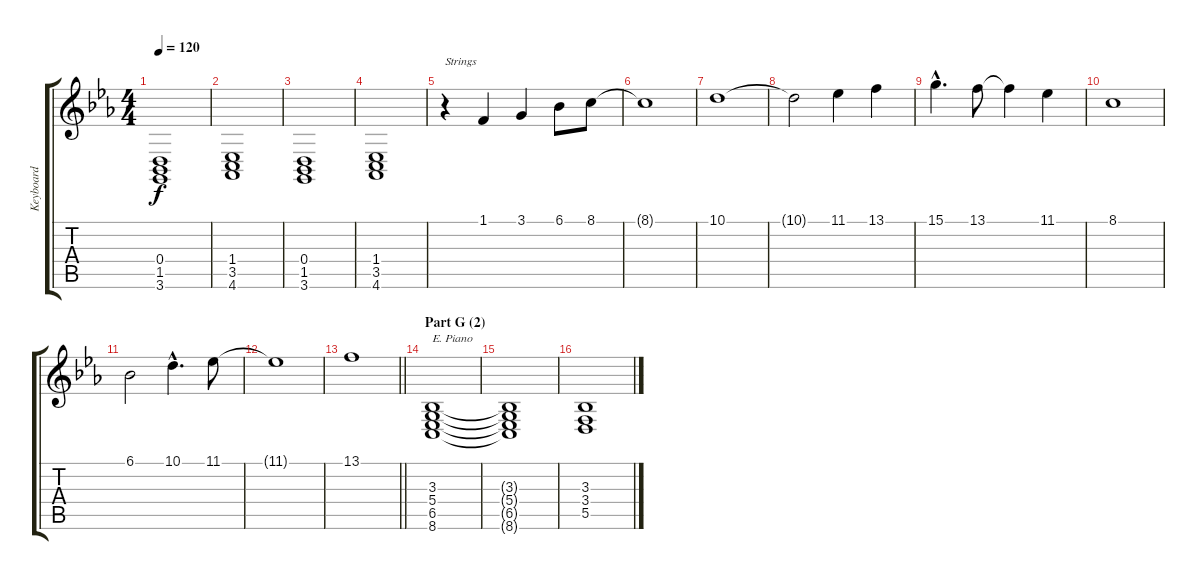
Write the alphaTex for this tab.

\track ("Keyboard" "Keyboard") {instrument rockorgan}
\staff {score tabs}
\tuning (E4 B3 G3 D3 A2 E2) {hide}
\ts (4 4)
\tempo 120
\clef g2
\ks eb
(0.4 1.5 3.6).1{dy f} |
(1.4 3.5 4.6).1 |
(0.4 1.5 3.6).1 |
(1.4 3.5 4.6).1 |
r.4{txt "Strings" instrument synthstrings1} 1.1.4 3.1.4 6.1.8 8.1.8 |
8.1{t}.1 |
10.1.1 |
10.1{t}.2 11.1.4 13.1.4 |
15.1{hac}.4{d} 13.1.8 13.1{t}.4 11.1.4 |
8.1.1 |
6.1.2 10.1{hac}.4{d} 11.1.8 |
11.1{t}.1 |
\barLineRight lightlight
13.1.1 |
\section ("" "Part G (2)")
(3.3 5.4 6.5 8.6).1{txt "E. Piano" instrument electricgrandpiano} |
(3.3{t} 5.4{t} 6.5{t} 8.6{t}).1 |
(3.3 3.4 5.5).1
